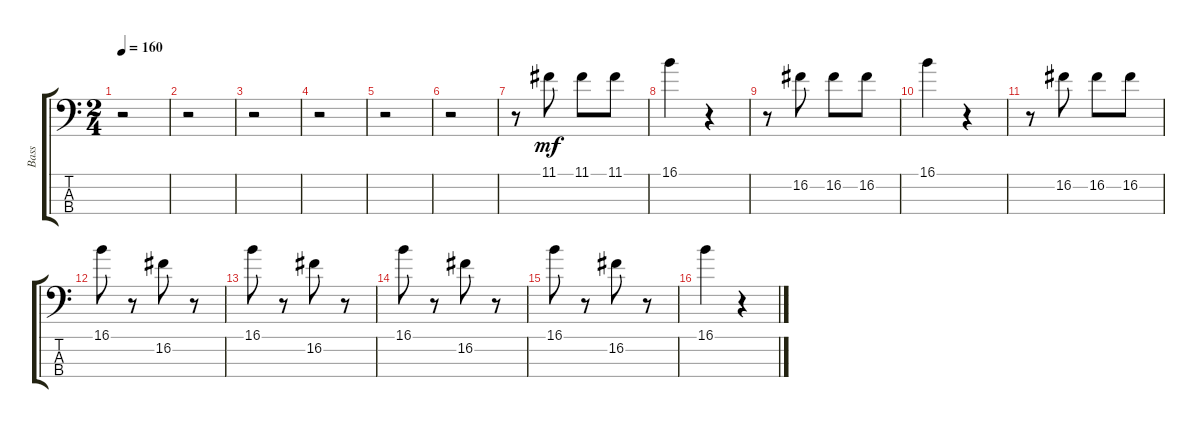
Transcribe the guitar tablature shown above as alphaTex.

\track ("Bass" "Bass") {instrument electricbassfinger}
\staff {score tabs}
\tuning (G2 D2 A1 E1) {hide}
\ts (2 4)
\tempo 160
\clef f4
\ks c
r.2{dy f} |
r.2 |
r.2 |
r.2 |
r.2 |
r.2 |
r.8 11.1.8{dy mf} 11.1.8 11.1.8 |
16.1.4 r.4 |
r.8 16.2.8 16.2.8 16.2.8 |
16.1.4 r.4 |
r.8 16.2.8 16.2.8 16.2.8 |
16.1.8 r.8 16.2.8 r.8 |
16.1.8 r.8 16.2.8 r.8 |
16.1.8 r.8 16.2.8 r.8 |
16.1.8 r.8 16.2.8 r.8 |
16.1.4 r.4
